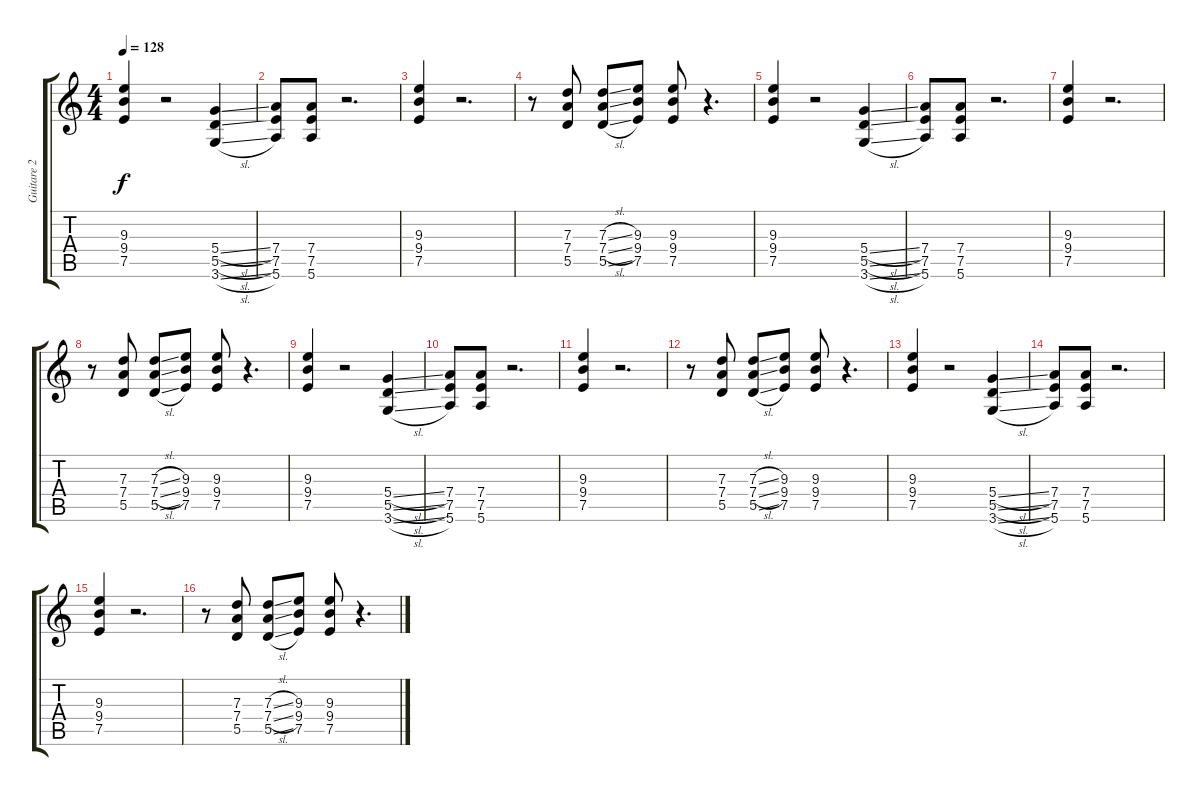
\track ("Guitare 2" "Guitare 2") {instrument distortionguitar}
\staff {score tabs}
\tuning (E4 B3 G3 D3 A2 E2) {hide}
\ts (4 4)
\section ("" "")
\tempo 128
\clef g2
\ks c
(9.3 9.4 7.5).4{dy f} r.2 (5.4{sl} 5.5{sl} 3.6{sl}).4 |
(7.4 7.5 5.6).8 (7.4 7.5 5.6).8 r.2{d} |
(9.3 9.4 7.5).4 r.2{d} |
r.8 (7.3 7.4 5.5).8 (7.3{sl} 7.4{sl} 5.5{sl}).8 (9.3 9.4 7.5).8 (9.3 9.4 7.5).8 r.4{d} |
(9.3 9.4 7.5).4 r.2 (5.4{sl} 5.5{sl} 3.6{sl}).4 |
(7.4 7.5 5.6).8 (7.4 7.5 5.6).8 r.2{d} |
(9.3 9.4 7.5).4 r.2{d} |
r.8 (7.3 7.4 5.5).8 (7.3{sl} 7.4{sl} 5.5{sl}).8 (9.3 9.4 7.5).8 (9.3 9.4 7.5).8 r.4{d} |
(9.3 9.4 7.5).4 r.2 (5.4{sl} 5.5{sl} 3.6{sl}).4 |
(7.4 7.5 5.6).8 (7.4 7.5 5.6).8 r.2{d} |
(9.3 9.4 7.5).4 r.2{d} |
r.8 (7.3 7.4 5.5).8 (7.3{sl} 7.4{sl} 5.5{sl}).8 (9.3 9.4 7.5).8 (9.3 9.4 7.5).8 r.4{d} |
(9.3 9.4 7.5).4 r.2 (5.4{sl} 5.5{sl} 3.6{sl}).4 |
(7.4 7.5 5.6).8 (7.4 7.5 5.6).8 r.2{d} |
(9.3 9.4 7.5).4 r.2{d} |
r.8 (7.3 7.4 5.5).8 (7.3{sl} 7.4{sl} 5.5{sl}).8 (9.3 9.4 7.5).8 (9.3 9.4 7.5).8 r.4{d}
